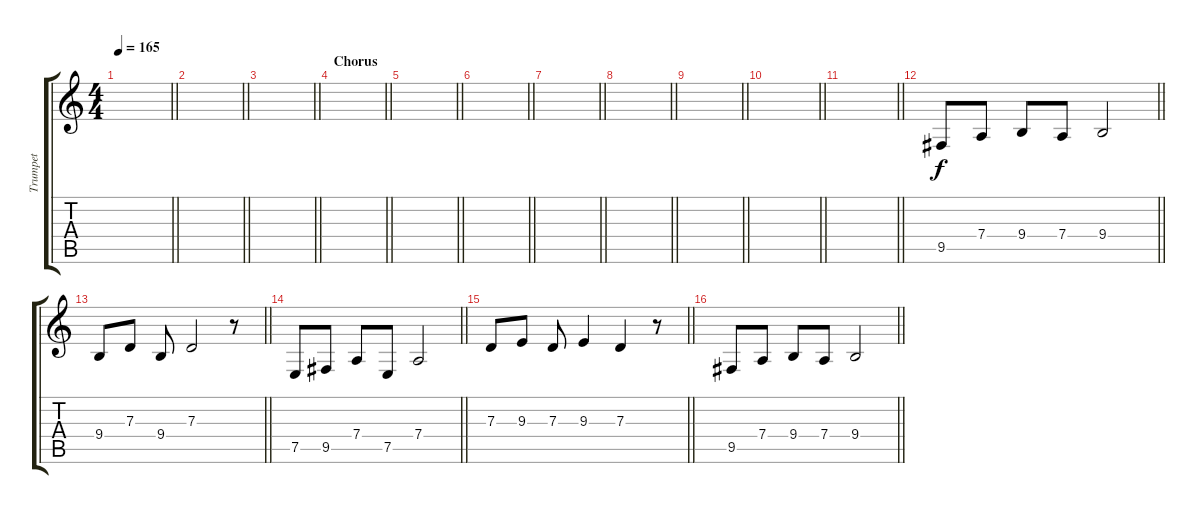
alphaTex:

\track ("Trumpet" "Trumpet") {instrument trumpet}
\staff {score tabs}
\tuning (E4 B3 G3 D3 A2 E2) {hide}
\ts (4 4)
\tempo 165
\clef g2
\barLineRight lightlight
\ks c
|
\barLineRight lightlight
|
\barLineRight lightlight
|
\section ("" "Chorus")
\barLineRight lightlight
|
\barLineRight lightlight
|
\barLineRight lightlight
|
\barLineRight lightlight
|
\barLineRight lightlight
|
\barLineRight lightlight
|
\barLineRight lightlight
|
\barLineRight lightlight
|
\barLineRight lightlight
9.5.8 7.4.8 9.4.8 7.4.8 9.4.2 |
\barLineRight lightlight
9.4.8 7.3.8 9.4.8 7.3.2 r.8 |
\barLineRight lightlight
7.5.8 9.5.8 7.4.8 7.5.8 7.4.2 |
\barLineRight lightlight
7.3.8 9.3.8 7.3.8 9.3.4 7.3.4 r.8 |
\barLineRight lightlight
9.5.8 7.4.8 9.4.8 7.4.8 9.4.2
